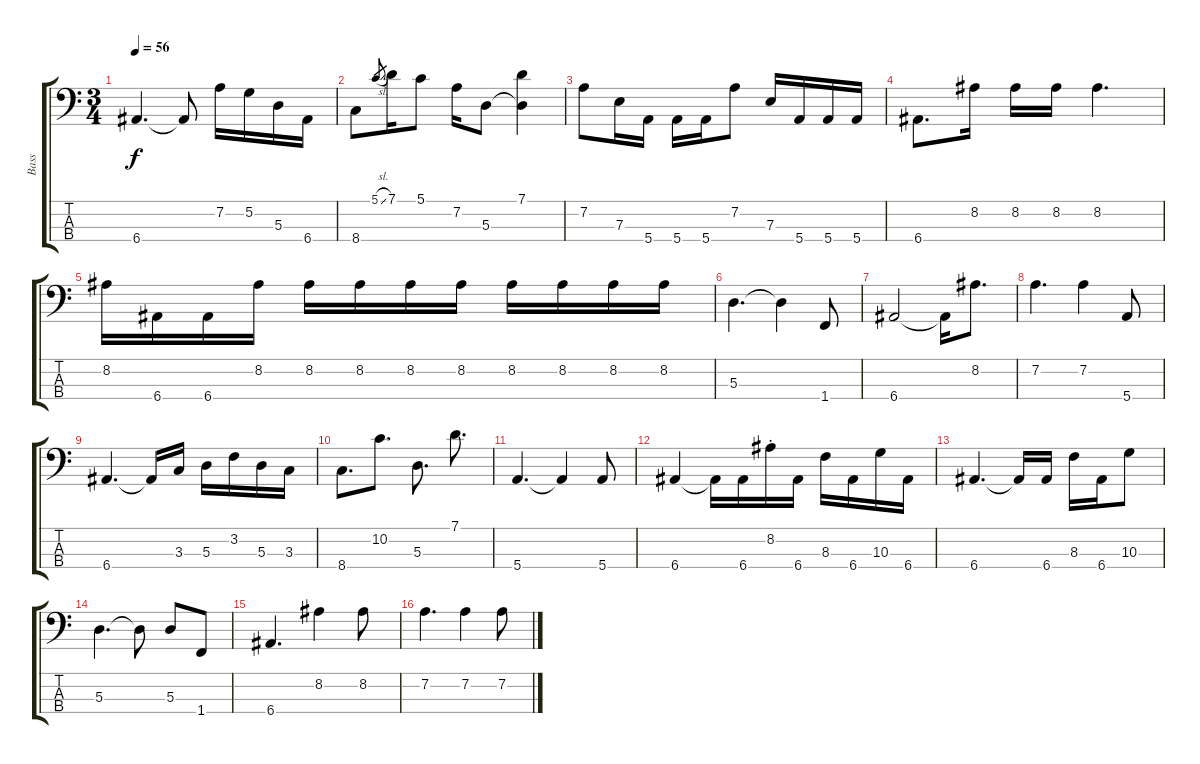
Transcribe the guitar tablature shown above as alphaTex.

\track ("Bass" "Bass") {instrument electricbassfinger}
\staff {score tabs}
\tuning (G2 D2 A1 E1) {hide}
\ts (3 4)
\tempo 56
\clef f4
\ks c
6.4.4{d dy f} 6.4{t}.8 7.2.16 5.2.16 5.3.16 6.4.16 |
8.4.8 5.1{sl}.8{gr} 7.1.16 5.1.8 7.2.16 5.3.8 (7.1 5.3{t}).4 |
7.2.8 7.3.16 5.4.16 5.4.16 5.4.16 7.2.8 7.3.16 5.4.16 5.4.16 5.4.16 |
6.4.8{d} 8.2.16 8.2.16 8.2.16 8.2.4{d} |
8.2.16 6.4.16 6.4.16 8.2.16 8.2.16 8.2.16 8.2.16 8.2.16 8.2.16 8.2.16 8.2.16 8.2.16 |
5.3.4{d} 5.3{t}.4 1.4.8 |
6.4.2 6.4{t}.16 8.2.8{d} |
7.2.4{d} 7.2.4 5.4.8 |
6.4.4{d} 6.4{t}.16 3.3.16 5.3.16 3.2.16 5.3.16 3.3.16 |
8.4.8{d} 10.2.8{d} 5.3.8{d} 7.1.8{d} |
5.4.4{d} 5.4{t}.4 5.4.8 |
6.4.4 6.4{t}.16 6.4.16 8.2{st}.16 6.4.16 8.3.16 6.4.16 10.3.16 6.4.16 |
6.4.4{d} 6.4{t}.16 6.4.16 8.3.16 6.4.16 10.3.8 |
5.3.4{d} 5.3{t}.8 5.3.8 1.4.8 |
6.4.4{d} 8.2.4 8.2.8 |
7.2.4{d} 7.2.4 7.2.8
